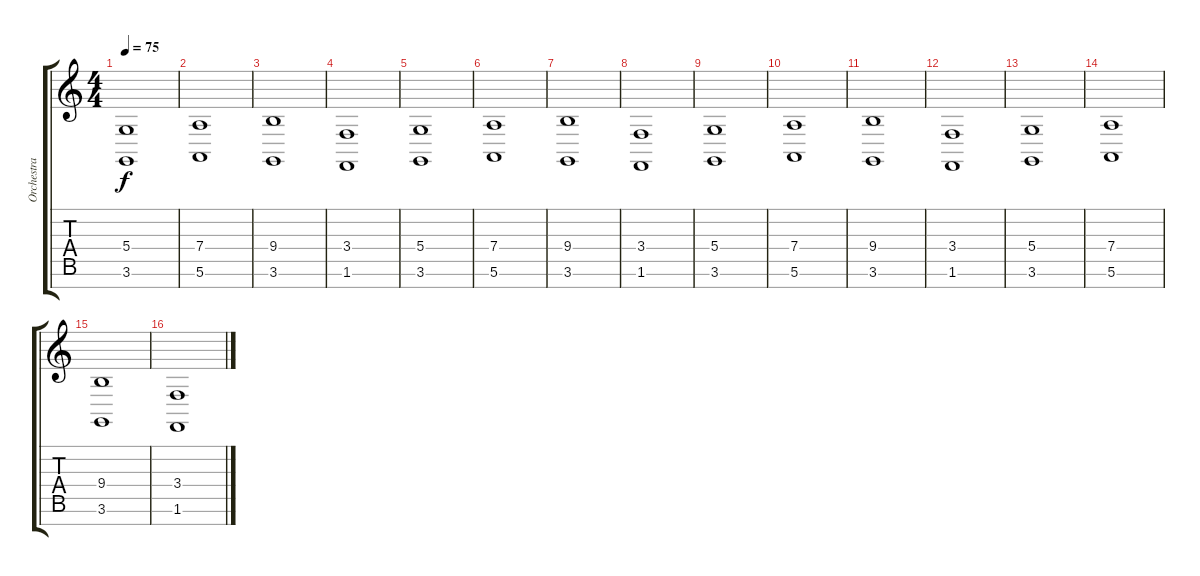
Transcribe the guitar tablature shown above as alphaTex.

\track ("Orchestra" "Orchestra") {instrument tremolostrings}
\staff {score tabs}
\tuning (E4 B3 G3 D3 A2 E2 B1) {hide}
\ts (4 4)
\tempo 75
\clef g2
\ks c
(5.4 3.6).1{dy f} |
(7.4 5.6).1 |
(9.4 3.6).1 |
(3.4 1.6).1 |
(5.4 3.6).1 |
(7.4 5.6).1 |
(9.4 3.6).1 |
(3.4 1.6).1 |
(5.4 3.6).1 |
(7.4 5.6).1 |
(9.4 3.6).1 |
(3.4 1.6).1 |
(5.4 3.6).1 |
(7.4 5.6).1 |
(9.4 3.6).1 |
(3.4 1.6).1
